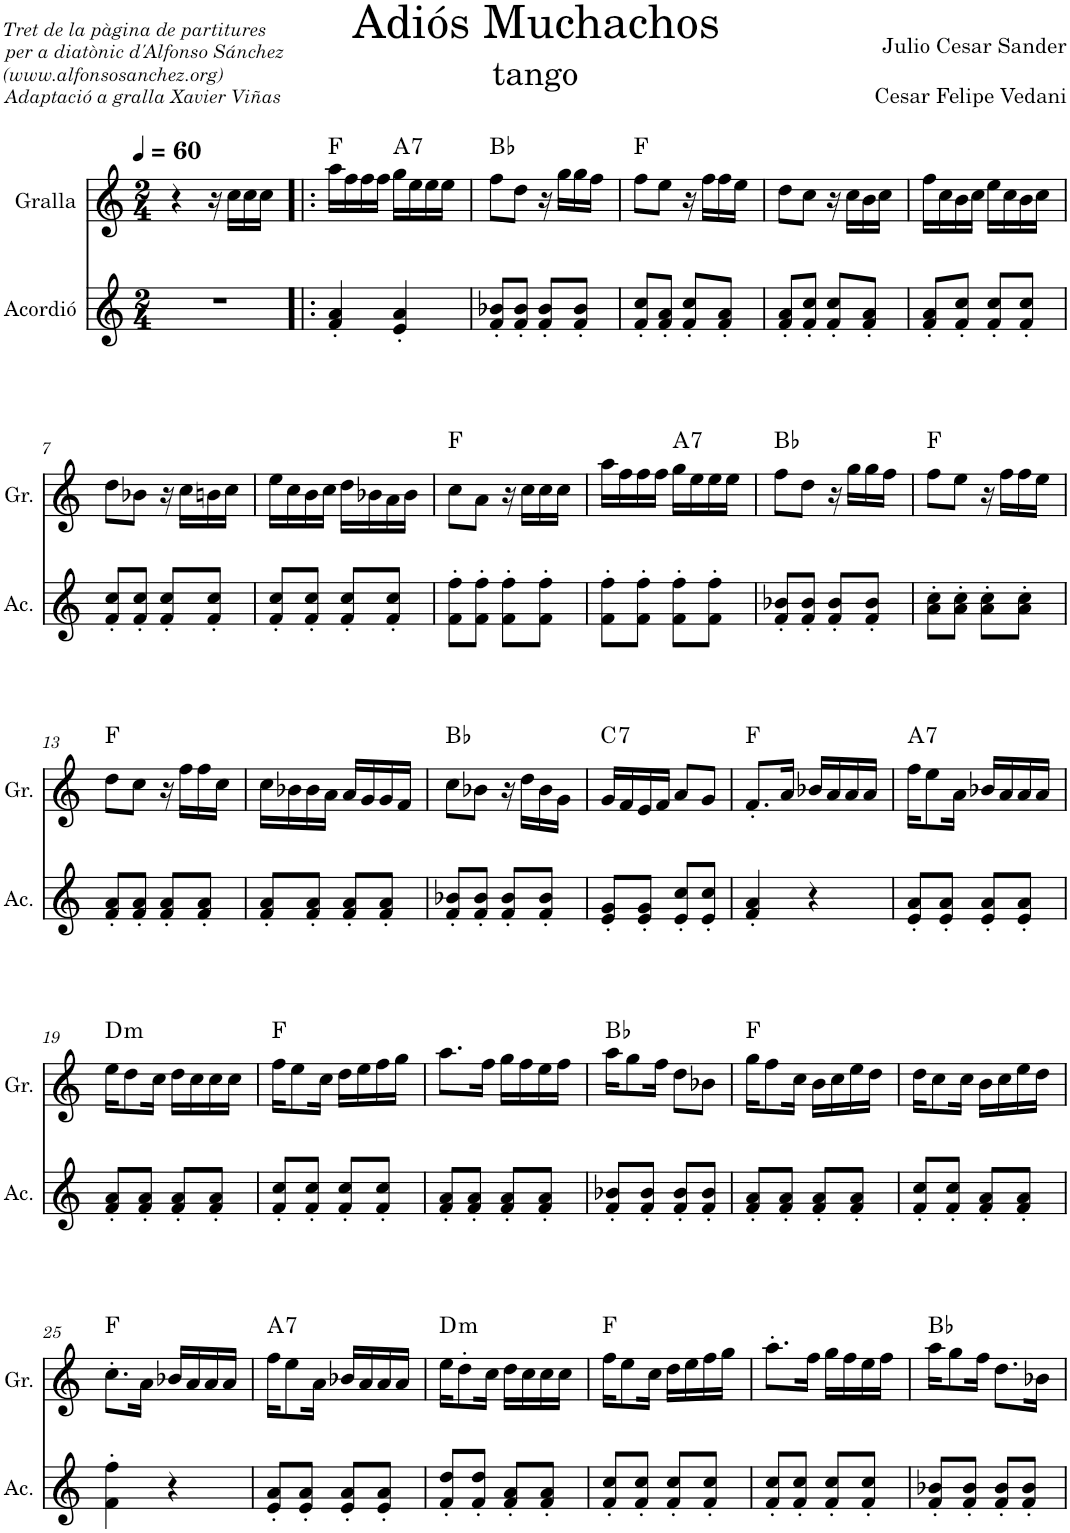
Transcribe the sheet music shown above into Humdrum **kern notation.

**kern	**kern	**harte
*part2	*part1	*part1
*staff2	*staff1	*
*I"Acordió	*I"Gralla	*
*I'Ac.	*I'Gr.	*
*clefG2	*clefG2	*
*k[]	*k[]	*
*M2/4	*M2/4	*
*MM60	*MM60	*
=1	=1	=1
2r	4r	.
.	16r	.
.	16cc\LL	.
.	16cc\	.
.	16cc\JJ	.
=2!|:	=2!|:	=2!|:
4f/' 4a/'	16aa\LL	F:maj
.	16ff\	.
.	16ff\	.
.	16ff\JJ	.
!	!	!LO:H:kt=7
4e/' 4a/'	16gg\LL	A:7
.	16ee\	.
.	16ee\	.
.	16ee\JJ	.
=3	=3	=3
8f/' 8b-X/'L	8ff\L	Bb:maj
8f/' 8b-/'J	8dd\J	.
8f/' 8b-/'L	16r	.
.	16gg\LL	.
8f/' 8b-/'J	16gg\	.
.	16ff\JJ	.
=4	=4	=4
8f/' 8cc/'L	8ff\L	F:maj
8f/' 8a/'J	8ee\J	.
8f/' 8cc/'L	16r	.
.	16ff\LL	.
8f/' 8a/'J	16ff\	.
.	16ee\JJ	.
=5	=5	=5
8f/' 8a/'L	8dd\L	.
8f/' 8cc/'J	8cc\J	.
8f/' 8cc/'L	16r	.
.	16cc\LL	.
8f/' 8a/'J	16b\	.
.	16cc\JJ	.
=6	=6	=6
8f/' 8a/'L	16ff\LL	.
.	16cc\	.
8f/' 8cc/'J	16b\	.
.	16cc\JJ	.
8f/' 8cc/'L	16ee\LL	.
.	16cc\	.
8f/' 8cc/'J	16b\	.
.	16cc\JJ	.
!!LO:LB:g=z
=7	=7	=7
8f/' 8cc/'L	8dd\L	.
8f/' 8cc/'J	8b-X\J	.
8f/' 8cc/'L	16r	.
.	16cc\LL	.
8f/' 8cc/'J	16bn\	.
.	16cc\JJ	.
=8	=8	=8
8f/' 8cc/'L	16ee\LL	.
.	16cc\	.
8f/' 8cc/'J	16b\	.
.	16cc\JJ	.
8f/' 8cc/'L	16dd\LL	.
.	16b-X\	.
8f/' 8cc/'J	16a\	.
.	16b-\JJ	.
=9	=9	=9
8f\' 8ff\'L	8cc\L	F:maj
8f\' 8ff\'J	8a\J	.
8f\' 8ff\'L	16r	.
.	16cc\LL	.
8f\' 8ff\'J	16cc\	.
.	16cc\JJ	.
=10	=10	=10
8f\' 8ff\'L	16aa\LL	.
.	16ff\	.
8f\' 8ff\'J	16ff\	.
.	16ff\JJ	.
!	!	!LO:H:kt=7
8f\' 8ff\'L	16gg\LL	A:7
.	16ee\	.
8f\' 8ff\'J	16ee\	.
.	16ee\JJ	.
=11	=11	=11
8f/' 8b-X/'L	8ff\L	Bb:maj
8f/' 8b-/'J	8dd\J	.
8f/' 8b-/'L	16r	.
.	16gg\LL	.
8f/' 8b-/'J	16gg\	.
.	16ff\JJ	.
=12	=12	=12
8a\' 8cc\'L	8ff\L	F:maj
8a\' 8cc\'J	8ee\J	.
8a\' 8cc\'L	16r	.
.	16ff\LL	.
8a\' 8cc\'J	16ff\	.
.	16ee\JJ	.
!!LO:LB:g=z
=13	=13	=13
8f/' 8a/'L	8dd\L	F:maj
8f/' 8a/'J	8cc\J	.
8f/' 8a/'L	16r	.
.	16ff\LL	.
8f/' 8a/'J	16ff\	.
.	16cc\JJ	.
=14	=14	=14
8f/' 8a/'L	16cc\LL	.
.	16b-X\	.
8f/' 8a/'J	16b-\	.
.	16a\JJ	.
8f/' 8a/'L	16a/LL	.
.	16g/	.
8f/' 8a/'J	16g/	.
.	16f/JJ	.
=15	=15	=15
8f/' 8b-X/'L	8cc\L	Bb:maj
8f/' 8b-/'J	8b-X\J	.
8f/' 8b-/'L	16r	.
.	16dd\LL	.
8f/' 8b-/'J	16b-\	.
.	16g\JJ	.
=16	=16	=16
!	!	!LO:H:kt=7
8e/' 8g/'L	16g/LL	C:7
.	16f/	.
8e/' 8g/'J	16e/	.
.	16f/JJ	.
8e/' 8cc/'L	8a/L	.
8e/' 8cc/'J	8g/J	.
=17	=17	=17
4f/' 4a/'	8.f'/L	F:maj
.	16a/Jk	.
4r	16b-X/LL	.
.	16a/	.
.	16a/	.
.	16a/JJ	.
=18	=18	=18
!	!	!LO:H:kt=7
8e/' 8a/'L	16ff\KL	A:7
.	8ee\	.
8e/' 8a/'J	.	.
.	16a\Jk	.
8e/' 8a/'L	16b-X/LL	.
.	16a/	.
8e/' 8a/'J	16a/	.
.	16a/JJ	.
!!LO:LB:g=z
=19	=19	=19
!	!	!LO:H:kt=m
8f/' 8a/'L	16ee\KL	D:min
.	8dd\	.
8f/' 8a/'J	.	.
.	16cc\Jk	.
8f/' 8a/'L	16dd\LL	.
.	16cc\	.
8f/' 8a/'J	16cc\	.
.	16cc\JJ	.
=20	=20	=20
8f/' 8cc/'L	16ff\KL	F:maj
.	8ee\	.
8f/' 8cc/'J	.	.
.	16cc\Jk	.
8f/' 8cc/'L	16dd\LL	.
.	16ee\	.
8f/' 8cc/'J	16ff\	.
.	16gg\JJ	.
=21	=21	=21
8f/' 8a/'L	8.aa\L	.
8f/' 8a/'J	.	.
.	16ff\Jk	.
8f/' 8a/'L	16gg\LL	.
.	16ff\	.
8f/' 8a/'J	16ee\	.
.	16ff\JJ	.
=22	=22	=22
8f/' 8b-X/'L	16aa\KL	Bb:maj
.	8gg\	.
8f/' 8b-/'J	.	.
.	16ff\Jk	.
8f/' 8b-/'L	8dd\L	.
8f/' 8b-/'J	8b-X\J	.
=23	=23	=23
8f/' 8a/'L	16gg\KL	F:maj
.	8ff\	.
8f/' 8a/'J	.	.
.	16cc\Jk	.
8f/' 8a/'L	16b\LL	.
.	16cc\	.
8f/' 8a/'J	16ee\	.
.	16dd\JJ	.
=24	=24	=24
8f/' 8cc/'L	16dd\KL	.
.	8cc\	.
8f/' 8cc/'J	.	.
.	16cc\Jk	.
8f/' 8a/'L	16b\LL	.
.	16cc\	.
8f/' 8a/'J	16ee\	.
.	16dd\JJ	.
!!LO:LB:g=z
=25	=25	=25
4f\' 4ff\'	8.cc'\L	F:maj
.	16a\Jk	.
4r	16b-X/LL	.
.	16a/	.
.	16a/	.
.	16a/JJ	.
=26	=26	=26
!	!	!LO:H:kt=7
8e/' 8a/'L	16ff\KL	A:7
.	8ee\	.
8e/' 8a/'J	.	.
.	16a\Jk	.
8e/' 8a/'L	16b-X/LL	.
.	16a/	.
8e/' 8a/'J	16a/	.
.	16a/JJ	.
=27	=27	=27
!	!	!LO:H:kt=m
8f/' 8dd/'L	16ee\KL	D:min
.	8dd'\	.
8f/' 8dd/'J	.	.
.	16cc\Jk	.
8f/' 8a/'L	16dd\LL	.
.	16cc\	.
8f/' 8a/'J	16cc\	.
.	16cc\JJ	.
=28	=28	=28
8f/' 8cc/'L	16ff\KL	F:maj
.	8ee\	.
8f/' 8cc/'J	.	.
.	16cc\Jk	.
8f/' 8cc/'L	16dd\LL	.
.	16ee\	.
8f/' 8cc/'J	16ff\	.
.	16gg\JJ	.
=29	=29	=29
8f/' 8cc/'L	8.aa'\L	.
8f/' 8cc/'J	.	.
.	16ff\Jk	.
8f/' 8cc/'L	16gg\LL	.
.	16ff\	.
8f/' 8cc/'J	16ee\	.
.	16ff\JJ	.
=30	=30	=30
8f/' 8b-X/'L	16aa\KL	Bb:maj
.	8gg\	.
8f/' 8b-/'J	.	.
.	16ff\Jk	.
8f/' 8b-/'L	8.dd\L	.
8f/' 8b-/'J	.	.
.	16b-X\Jk	.
=	=	=
*-	*-	*-
